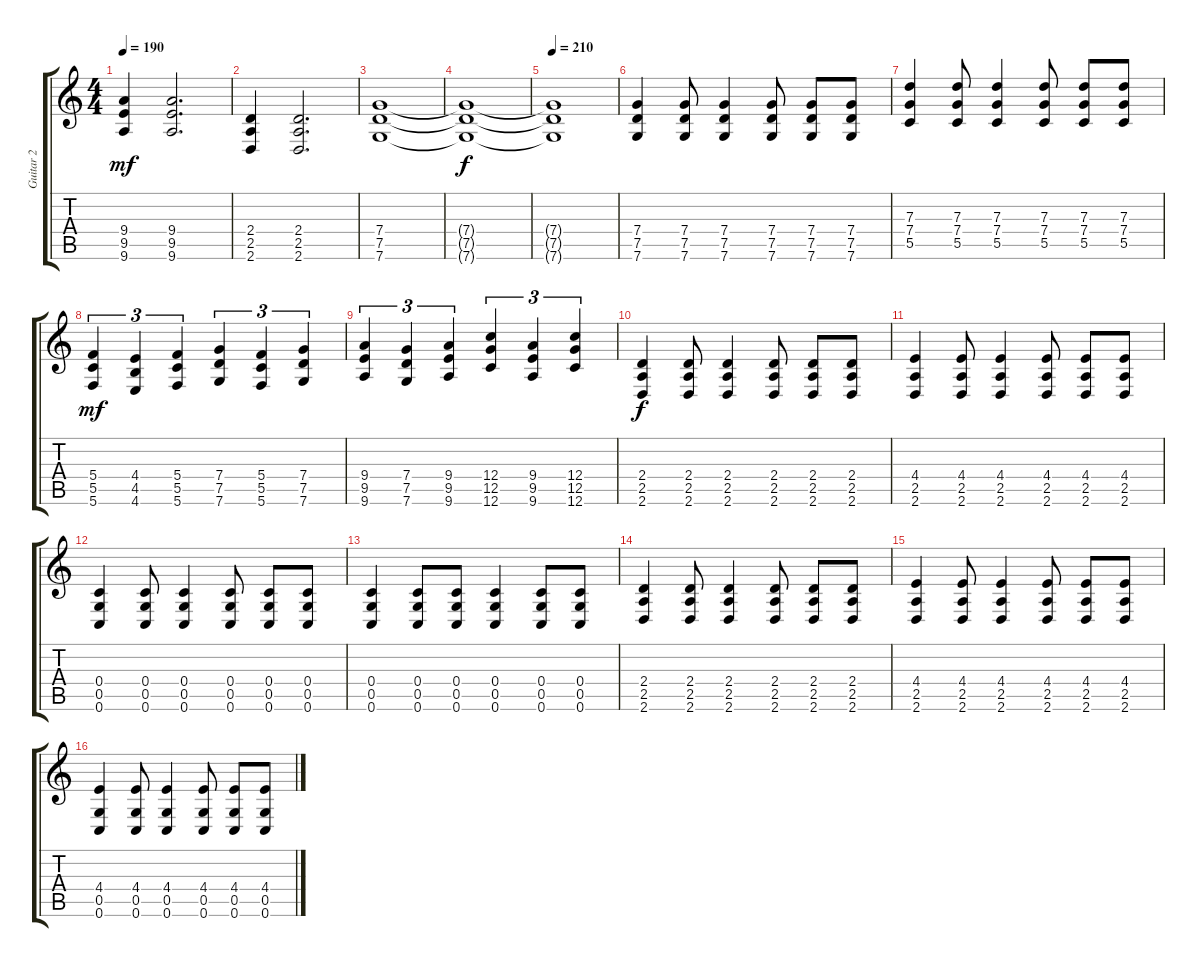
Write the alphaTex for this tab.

\track ("Guitar 2" "Guitar 2") {instrument overdrivenguitar}
\staff {score tabs}
\tuning (E4 C4 G3 C3 G2 C2) {hide}
\ts (4 4)
\tempo 190
\clef g2
\ks c
(9.4 9.5 9.6).4{dy mf} (9.4 9.5 9.6).2{d} |
(2.4 2.5 2.6).4 (2.4 2.5 2.6).2{d} |
(7.4 7.5 7.6).1 |
(7.4{t} 7.5{t} 7.6{t}).1{dy f} |
\tempo 210
(7.4{t} 7.5{t} 7.6{t}).1 |
(7.4 7.5 7.6).4 (7.4 7.5 7.6).8 (7.4 7.5 7.6).4 (7.4 7.5 7.6).8 (7.4 7.5 7.6).8 (7.4 7.5 7.6).8 |
(7.3 7.4 5.5).4 (7.3 7.4 5.5).8 (7.3 7.4 5.5).4 (7.3 7.4 5.5).8 (7.3 7.4 5.5).8 (7.3 7.4 5.5).8 |
(5.4 5.5 5.6).4{tu (3 2) dy mf} (4.4 4.5 4.6).4{tu (3 2)} (5.4 5.5 5.6).4{tu (3 2)} (7.4 7.5 7.6).4{tu (3 2)} (5.4 5.5 5.6).4{tu (3 2)} (7.4 7.5 7.6).4{tu (3 2)} |
(9.4 9.5 9.6).4{tu (3 2)} (7.4 7.5 7.6).4{tu (3 2)} (9.4 9.5 9.6).4{tu (3 2)} (12.4 12.5 12.6).4{tu (3 2)} (9.4 9.5 9.6).4{tu (3 2)} (12.4 12.5 12.6).4{tu (3 2)} |
(2.4 2.5 2.6).4{dy f} (2.4 2.5 2.6).8 (2.4 2.5 2.6).4 (2.4 2.5 2.6).8 (2.4 2.5 2.6).8 (2.4 2.5 2.6).8 |
(4.4 2.5 2.6).4 (4.4 2.5 2.6).8 (4.4 2.5 2.6).4 (4.4 2.5 2.6).8 (4.4 2.5 2.6).8 (4.4 2.5 2.6).8 |
(0.4 0.5 0.6).4 (0.4 0.5 0.6).8 (0.4 0.5 0.6).4 (0.4 0.5 0.6).8 (0.4 0.5 0.6).8 (0.4 0.5 0.6).8 |
(0.4 0.5 0.6).4 (0.4 0.5 0.6).8 (0.4 0.5 0.6).8 (0.4 0.5 0.6).4 (0.4 0.5 0.6).8 (0.4 0.5 0.6).8 |
(2.4 2.5 2.6).4 (2.4 2.5 2.6).8 (2.4 2.5 2.6).4 (2.4 2.5 2.6).8 (2.4 2.5 2.6).8 (2.4 2.5 2.6).8 |
(4.4 2.5 2.6).4 (4.4 2.5 2.6).8 (4.4 2.5 2.6).4 (4.4 2.5 2.6).8 (4.4 2.5 2.6).8 (4.4 2.5 2.6).8 |
(4.4 0.5 0.6).4 (4.4 0.5 0.6).8 (4.4 0.5 0.6).4 (4.4 0.5 0.6).8 (4.4 0.5 0.6).8 (4.4 0.5 0.6).8
